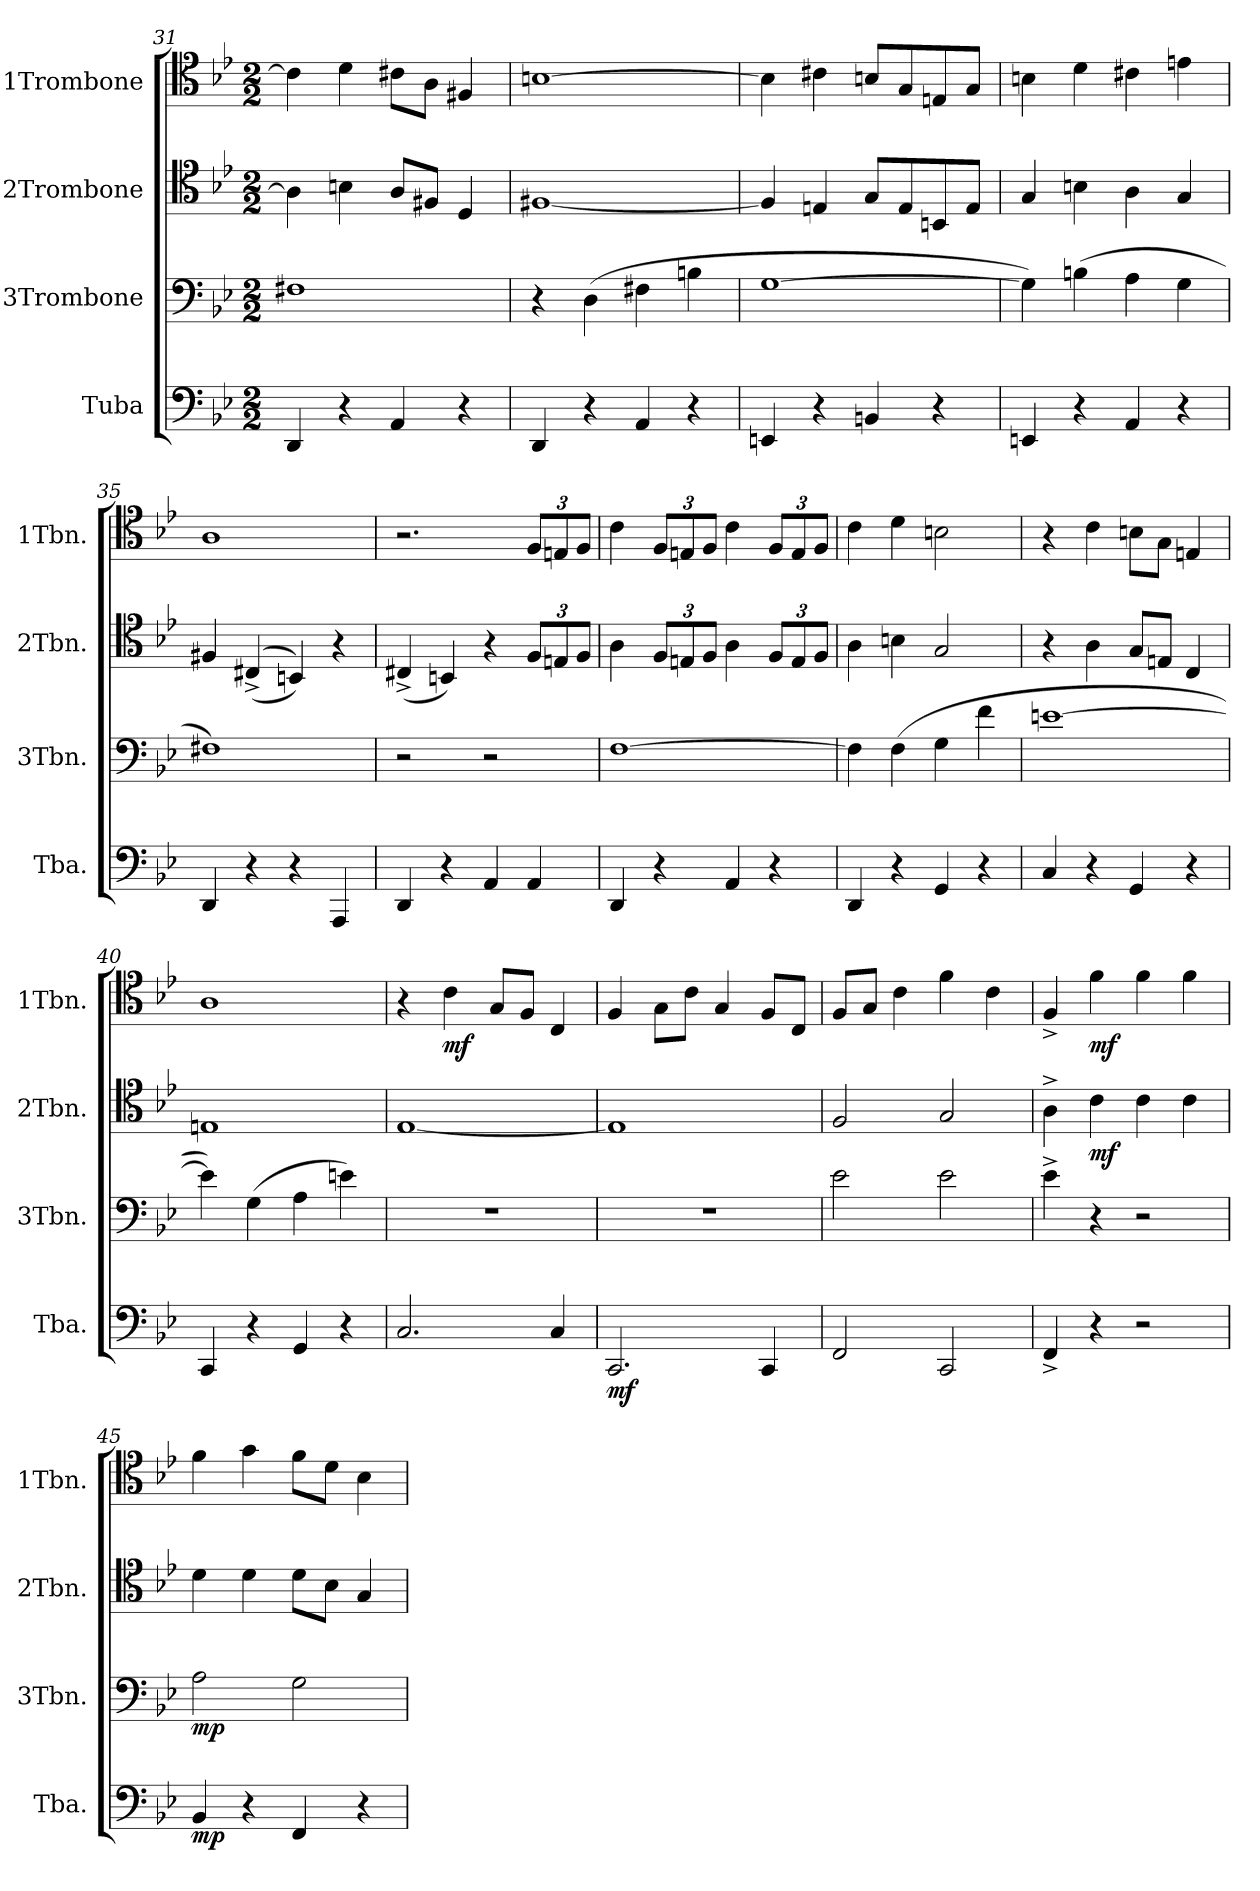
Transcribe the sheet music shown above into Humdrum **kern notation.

**kern	**dynam	**kern	**dynam	**kern	**dynam	**kern	**dynam
*part4	*part4	*part3	*part3	*part2	*part2	*part1	*part1
*staff4	*staff4	*staff3	*staff3	*staff2	*staff2	*staff1	*staff1
*I"Tuba	*	*I"3Trombone	*	*I"2Trombone	*	*I"1Trombone	*
*I'Tba.	*	*I'3Tbn.	*	*I'2Tbn.	*	*I'1Tbn.	*
*clefF4	*	*clefF4	*	*clefC4	*	*clefC4	*
*k[b-e-]	*	*k[b-e-]	*	*k[b-e-]	*	*k[b-e-]	*
*M2/2	*	*M2/2	*	*M2/2	*	*M2/2	*
=31	=31	=31	=31	=31	=31	=31	=31
4DD/	.	1F#X	.	4A\]	.	4c#\]	.
4r	.	.	.	4Bn\	.	4d\	.
4AA/	.	.	.	8A/L	.	8c#X\L	.
.	.	.	.	8F#X/J	.	8A\J	.
4r	.	.	.	4D/	.	4F#X/	.
=32	=32	=32	=32	=32	=32	=32	=32
4DD/	.	4r	.	[1F#X	.	[1Bn	.
4r	.	(4D\	.	.	.	.	.
4AA/	.	4F#X\	.	.	.	.	.
4r	.	4Bn\	.	.	.	.	.
!!LO:LB:g=z
=33	=33	=33	=33	=33	=33	=33	=33
4EEn/	.	[1G	.	4F#/]	.	4B\]	.
4r	.	.	.	4En/	.	4c#X\	.
4BBn/	.	.	.	8G/L	.	8Bn/L	.
.	.	.	.	8E/	.	8G/	.
4r	.	.	.	8BBn/	.	8En/	.
.	.	.	.	8E/J	.	8G/J	.
=34	=34	=34	=34	=34	=34	=34	=34
4EEn/	.	4G\])	.	4G/	.	4Bn\	.
4r	.	(4Bn\	.	4Bn\	.	4d\	.
4AA/	.	4A\	.	4A\	.	4c#X\	.
4r	.	4G\	.	4G/	.	4en\	.
=35	=35	=35	=35	=35	=35	=35	=35
4DD/	.	1F#X)	.	4F#X/	.	1A	.
4r	.	.	.	((4C#X^/	.	.	.
4r	.	.	.	4BBn/))	.	.	.
4AAA/	.	.	.	4r	.	.	.
=36	=36	=36	=36	=36	=36	=36	=36
4DD/	.	2r	.	(4C#X^/	.	2.r	.
4r	.	.	.	4BBn/)	.	.	.
4AA/	.	2r	.	4r	.	.	.
*	*	*	*	*Xbrackettup	*	*Xbrackettup	*
4AA/	.	.	.	12F/L	.	12F/L	.
.	.	.	.	12En/	.	12En/	.
.	.	.	.	12F/J	.	12F/J	.
=37	=37	=37	=37	=37	=37	=37	=37
4DD/	.	[1F	.	4A\	.	4c\	.
4r	.	.	.	12F/L	.	12F/L	.
.	.	.	.	12En/	.	12En/	.
.	.	.	.	12F/J	.	12F/J	.
4AA/	.	.	.	4A\	.	4c\	.
4r	.	.	.	12F/L	.	12F/L	.
.	.	.	.	12E/	.	12E/	.
.	.	.	.	12F/J	.	12F/J	.
=38	=38	=38	=38	=38	=38	=38	=38
4DD/	.	4F\]	.	4A\	.	4c\	.
4r	.	(4F\	.	4Bn\	.	4d\	.
4GG/	.	4G\	.	2G/	.	2Bn\	.
4r	.	4f\	.	.	.	.	.
=39	=39	=39	=39	=39	=39	=39	=39
4C/	.	[1en	.	4r	.	4r	.
4r	.	.	.	4A\	.	4c\	.
4GG/	.	.	.	8G/L	.	8Bn\L	.
.	.	.	.	8En/J	.	8G\J	.
4r	.	.	.	4C/	.	4En/	.
=40	=40	=40	=40	=40	=40	=40	=40
4CC/	.	4e\])	.	1En	.	1A	.
4r	.	(4G\	.	.	.	.	.
4GG/	.	4A\	.	.	.	.	.
4r	.	4en\)	.	.	.	.	.
=41	=41	=41	=41	=41	=41	=41	=41
2.C/	.	1r	.	[1E-	.	4r	.
!	!	!	!	!	!	!	!LO:DY:b
.	.	.	.	.	.	4c\	mf
.	.	.	.	.	.	8G/L	.
.	.	.	.	.	.	8F/J	.
4C/	.	.	.	.	.	4C/	.
=42	=42	=42	=42	=42	=42	=42	=42
!	!LO:DY:b	!	!	!	!	!	!
2.CC/	mf	1r	.	1E-]	.	4F/	.
.	.	.	.	.	.	8G\L	.
.	.	.	.	.	.	8c\J	.
.	.	.	.	.	.	4G/	.
4CC/	.	.	.	.	.	8F/L	.
.	.	.	.	.	.	8C/J	.
!!LO:LB:g=z
=43	=43	=43	=43	=43	=43	=43	=43
2FF/	.	2e-\	.	2F/	.	8F/L	.
.	.	.	.	.	.	8G/J	.
.	.	.	.	.	.	4c\	.
2CC/	.	2e-\	.	2G/	.	4f\	.
.	.	.	.	.	.	4c\	.
=44	=44	=44	=44	=44	=44	=44	=44
4FF^/	.	4e-^\	.	4A^\	.	4F^/	.
!	!	!	!	!	!LO:DY:b	!	!LO:DY:b
4r	.	4r	.	4c\	mf	4f\	mf
2r	.	2r	.	4c\	.	4f\	.
.	.	.	.	4c\	.	4f\	.
=45	=45	=45	=45	=45	=45	=45	=45
!	!LO:DY:b	!	!LO:DY:b	!	!	!	!
4BB-/	mp	2A\	mp	4d\	.	4f\	.
4r	.	.	.	4d\	.	4g\	.
4FF/	.	2G\	.	8d\L	.	8f\L	.
.	.	.	.	8B-\J	.	8d\J	.
4r	.	.	.	4G/	.	4B-\	.
=	=	=	=	=	=	=	=
*-	*-	*-	*-	*-	*-	*-	*-
